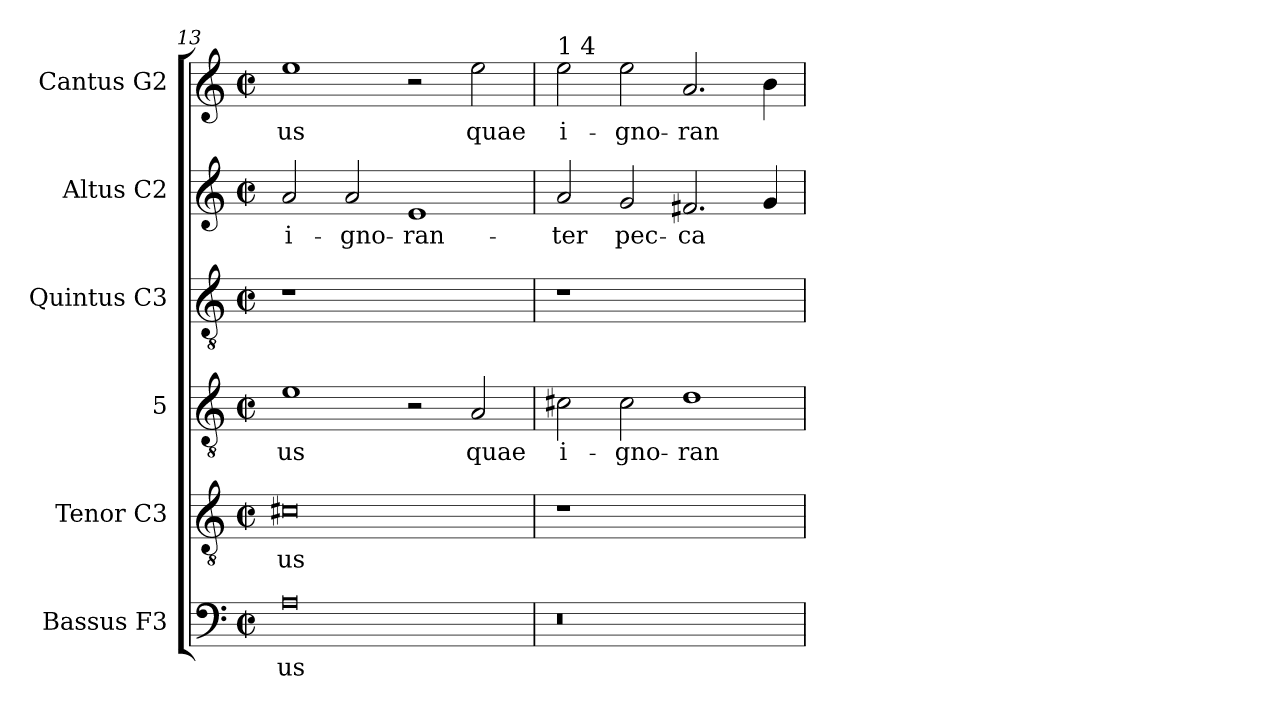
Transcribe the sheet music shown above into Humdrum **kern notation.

**kern	**text	**kern	**text	**kern	**text	**kern	**kern	**text	**kern	**text
*part6	*part6	*part5	*part5	*part4	*part4	*part3	*part2	*part2	*part1	*part1
*staff6	*staff6	*staff5	*staff5	*staff4	*staff4	*staff3	*staff2	*staff2	*staff1	*staff1
*I"Bassus  F3	*	*I"Tenor  C3	*	*I"5	*	*I"Quintus  C3	*I"Altus  C2	*	*I"Cantus  G2	*
*I'B	*	*I'T	*	*	*	*	*I'A	*	*I'C	*
*clefF4	*	*clefGv2	*	*clefGv2	*	*clefGv2	*clefG2	*	*clefG2	*
*k[]	*	*k[]	*	*k[]	*	*k[]	*k[]	*	*k[]	*
*C:	*	*C:	*	*C:	*	*C:	*C:	*	*C:	*
*M2/2	*	*M2/2	*	*M2/2	*	*M2/2	*M2/2	*	*M2/2	*
*met(c|)	*	*met(c|)	*	*met(c|)	*	*met(c|)	*met(c|)	*	*met(c|)	*
=13	=13	=13	=13	=13	=13	=13	=13	=13	=13	=13
!	!LO:LY:b:cj	!	!LO:LY:b:cj	!	!LO:LY:b:cj	!	!	!LO:LY:b:cj	!	!LO:LY:b:cj
0A	-us	0c#X	-us	1e	-us	1r	2a/	i-	1ee	-us
!	!	!	!	!	!	!	!	!LO:LY:b:cj	!	!
.	.	.	.	.	.	.	2a/	-gno-	.	.
!	!	!	!	!	!	!	!	!LO:LY:b:cj	!	!
.	.	.	.	2r	.	1ryy	1e	-ran-	2r	.
!	!	!	!	!	!LO:LY:b:cj	!	!	!	!	!LO:LY:b:cj
.	.	.	.	2A/	quae	.	.	.	2ee\	quae
!!LO:PB:g=z
=14	=14	=14	=14	=14	=14	=14	=14	=14	=14	=14
!	!	!	!	!	!	!	!	!	!LO:TX:a:t=1 4	!
!	!	!	!	!	!LO:LY:b:cj	!	!	!LO:LY:b:cj	!	!LO:LY:b:cj
0r	.	1r	.	2c#X\	i-	1r	2a/	-ter	2ee\	i-
!	!	!	!	!	!LO:LY:b:cj	!	!	!LO:LY:b:cj	!	!LO:LY:b:cj
.	.	.	.	2c#\	-gno-	.	2g/	pec-	2ee\	-gno-
!	!	!	!	!	!LO:LY:b:cj	!	!	!LO:LY:b:cj	!	!LO:LY:b:cj
.	.	1ryy	.	1d	-ran-	1ryy	2.f#X/	-ca-	2.a/	-ran-
!	!	!	!	!	!	!	!	!LO:LY:b:cj	!	!LO:LY:b:cj
.	.	.	.	.	.	.	4g/	--	4b\	--
=	=	=	=	=	=	=	=	=	=	=
*-	*-	*-	*-	*-	*-	*-	*-	*-	*-	*-
